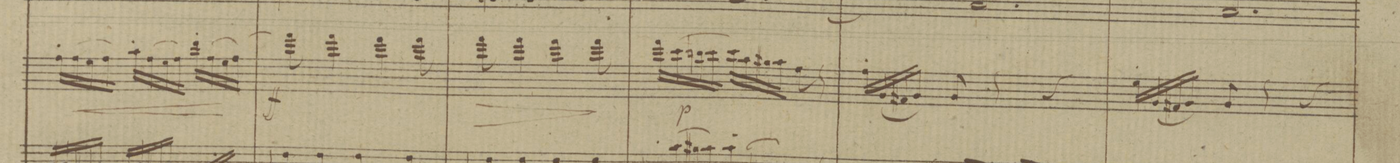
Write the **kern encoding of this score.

**kern	**dynam
*I"Violini	*
*clefG2	*
*k[b-]	*
*M3/4	*
16ff'\LL	.
(16ff\	<
16ee\	.
16ff\JJ)	.
16aa'\LL	.
(16ff\	.
16ee\	.
16ff\JJ)	.
16ddd'\LL	.
16ff\	.
16ee\	[
(16ff\JJ	.
=63	=63
8fff\)	ff
4fff\	.
4fff\	.
8fff\	.
=64	=64
8fff\	>
4fff\	.
4fff\	.
8fff\	]
=65	=65
16fff\LL	p
(16ccc\	p
16bbn\	.
16ccc\JJ	.
16ccc\LL)	.
16aa\	.
16gg#X\	.
16aa\JJ	.
8ff\	.
8r	.
=66	=66
16ff'\LL	.
(<16g/	.
16f#X/	.
16g/JJ)	.
8g/	.
8r	.
4r	.
=67	=67
16ee'\LL	.
(16g/	.
16f#X/	.
16g/JJ)	.
8g/	.
8r	.
4r	.
=68	=68
*-	*-
